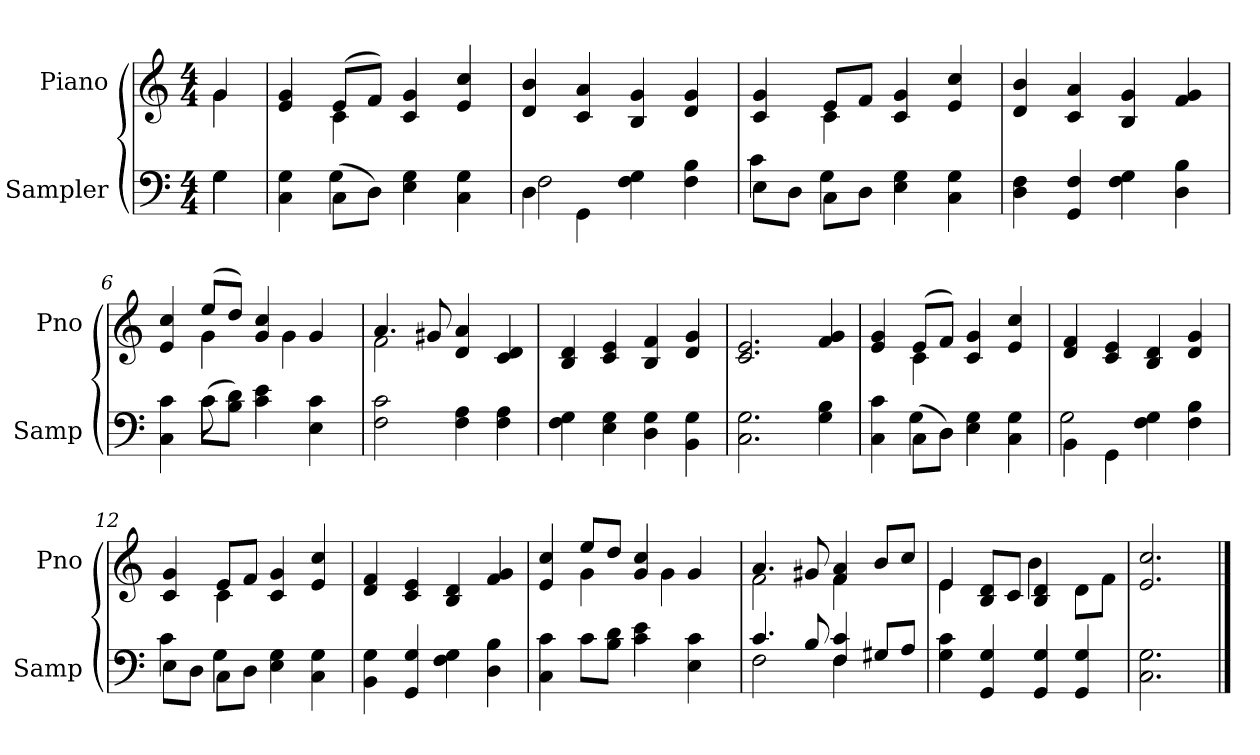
**kern	**kern
*part2	*part1
*staff2	*staff1
*I"Sampler	*I"Piano
*I'Samp	*I'Pno
*clefF4	*clefG2
*M4/4	*M4/4
=1	=1
*^	*^
4G\	4G	4g/	4g
=2	=2	=2	=2
4C 4G	4ryy	4e 4g	4ryy
(8C\L	4G	(8e/L	4c
8D\J)	.	8f/J)	.
4E 4G	2ryy	4c 4g	2ryy
4C 4G	.	4e 4cc	.
*	*	*v	*v
=3	=3	=3
4D\	2F	4d 4b
4GG\	.	4c 4a
4F 4G	2ryy	4B 4g
4F 4B	.	4d 4g
=4	=4	=4
*	*	*^
8E\L	4c	4c 4g	4ryy
8D\J	.	.	.
8C\L	4G	8e/L	4c
8D\J	.	8f/J	.
4E 4G	2ryy	4c 4g	2ryy
4C 4G	.	4e 4cc	.
*v	*v	*	*
*	*v	*v
=5	=5
4D 4F	4d 4b
4GG 4F	4c 4a
4F 4G	4B 4g
4D 4B	4f 4g
=6	=6
*^	*^
4C 4c	4ryy	4e 4cc	4ryy
(8c\L	8c	(8ee/L	4g
8B\ 8d\J)	2ryy	8dd/J)	.
4c\ 4e\	.	4g 4cc	8ryy
.	.	.	4g
4E\ 4c\	.	4g/	.
.	8ryy	.	8ryy
*v	*v	*	*
=7	=7	=7
2F\ 2c\	4.a/	2f
.	8g#X	.
4F\ 4A\	4d 4a	2ryy
4F\ 4A\	4c 4d	.
*	*v	*v
=8	=8
4F\ 4G\	4B 4d
4E\ 4G\	4c 4e
4D\ 4G\	4B 4f
4BB\ 4G\	4d 4g
=9	=9
2.C\ 2.G\	2.c 2.e
4G\ 4B\	4f 4g
=10	=10
*^	*^
4C 4c	4ryy	4e 4g	4ryy
(8C\L	4G	(8e/L	4c
8D\J)	.	8f/J)	.
4E 4G	2ryy	4c 4g	2ryy
4C 4G	.	4e 4cc	.
*	*	*v	*v
=11	=11	=11
4BB\	2G	4d 4f
4GG\	.	4c 4e
4F 4G	2ryy	4B 4d
4F 4B	.	4d 4g
=12	=12	=12
*	*	*^
8E\L	4c	4c 4g	4ryy
8D\J	.	.	.
8C\L	4G	8e/L	4c
8D\J	.	8f/J	.
4E 4G	2ryy	4c 4g	2ryy
4C 4G	.	4e 4cc	.
*v	*v	*	*
*	*v	*v
=13	=13
4BB 4G	4d 4f
4GG 4G	4c 4e
4F 4G	4B 4d
4D 4B	4f 4g
=14	=14
*	*^
4C 4c	4e 4cc	4ryy
8c\L	8ee/L	4g
8B\ 8d\J	8dd/J	.
4c 4e	4g 4cc	8ryy
.	.	4g
4E 4c	4g/	.
.	.	8ryy
=15	=15	=15
*^	*	*
4.c/	2F	4.a/	2f
8B/	.	8g#X/	.
4F 4c	4F	4f 4a	4f
8G#X/L	4ryy	8b/L	4ryy
8A/J	.	8cc/J	.
*v	*v	*	*
=16	=16	=16
4G 4c	4e/	4e
4GG 4G	8B/ 8d/L	4ryy
.	8c/J	.
4GG 4G	4B 4d	4b
4GG 4G	8d\L	4ryy
.	8f\J	.
*	*v	*v
=17	=17
2.C 2.G	2.e 2.cc
==	==
*-	*-
